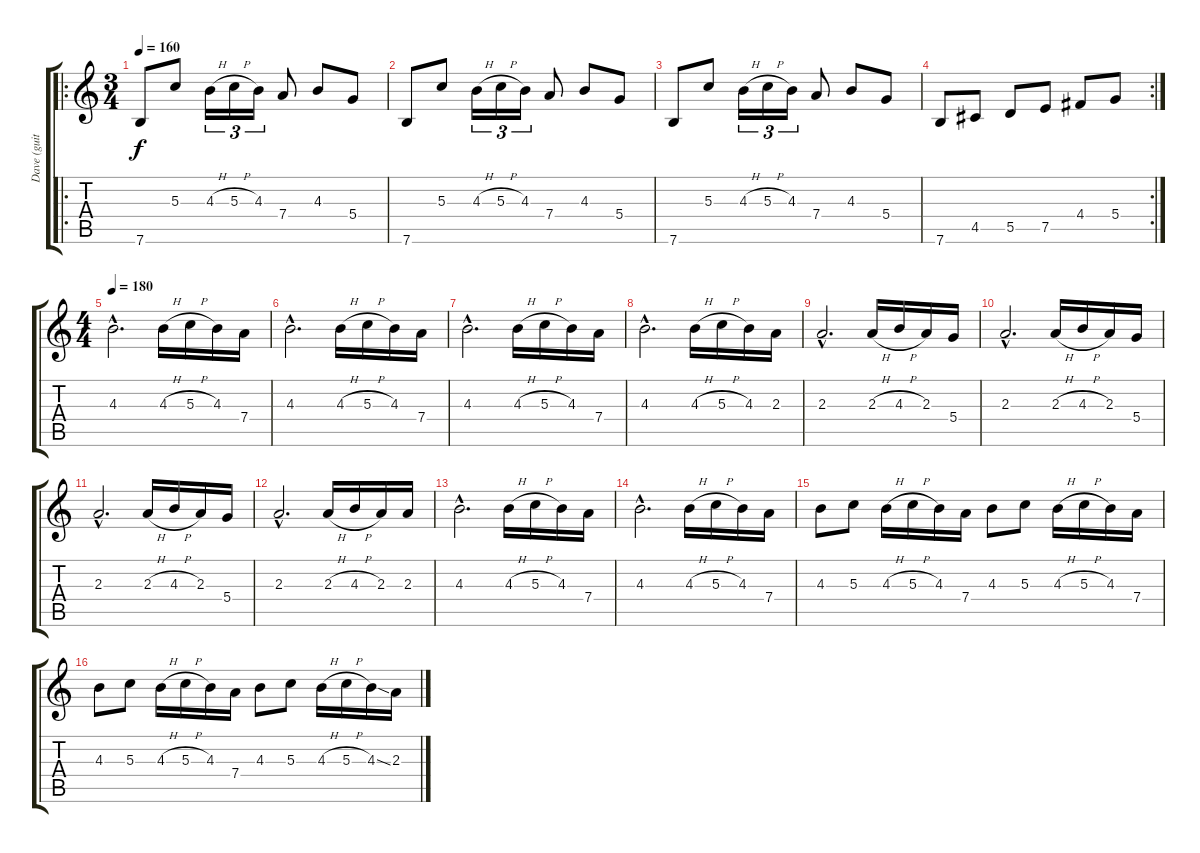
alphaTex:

\track ("Dave (guitar)" "Dave (guit") {instrument distortionguitar}
\staff {score tabs}
\tuning (E4 B3 G3 D3 A2 E2) {hide}
\ro
\ts (3 4)
\tempo 160
\clef g2
\ks c
7.6.8{dy f} 5.3.8 4.3{h}.16{tu (3 2)} 5.3{h}.16{tu (3 2)} 4.3.16{tu (3 2)} 7.4.8 4.3.8 5.4.8 |
7.6.8 5.3.8 4.3{h}.16{tu (3 2)} 5.3{h}.16{tu (3 2)} 4.3.16{tu (3 2)} 7.4.8 4.3.8 5.4.8 |
7.6.8 5.3.8 4.3{h}.16{tu (3 2)} 5.3{h}.16{tu (3 2)} 4.3.16{tu (3 2)} 7.4.8 4.3.8 5.4.8 |
\rc 2
7.6.8 4.5.8 5.5.8 7.5.8 4.4.8 5.4.8 |
\ts (4 4)
\tempo 180
4.3{hac}.2{d} 4.3{h}.16 5.3{h}.16 4.3.16 7.4.16 |
4.3{hac}.2{d} 4.3{h}.16 5.3{h}.16 4.3.16 7.4.16 |
4.3{hac}.2{d} 4.3{h}.16 5.3{h}.16 4.3.16 7.4.16 |
4.3{hac}.2{d} 4.3{h}.16 5.3{h}.16 4.3.16 2.3.16 |
2.3{hac}.2{d} 2.3{h}.16 4.3{h}.16 2.3.16 5.4.16 |
2.3{hac}.2{d} 2.3{h}.16 4.3{h}.16 2.3.16 5.4.16 |
2.3{hac}.2{d} 2.3{h}.16 4.3{h}.16 2.3.16 5.4.16 |
2.3{hac}.2{d} 2.3{h}.16 4.3{h}.16 2.3.16 2.3.16 |
4.3{hac}.2{d} 4.3{h}.16 5.3{h}.16 4.3.16 7.4.16 |
4.3{hac}.2{d} 4.3{h}.16 5.3{h}.16 4.3.16 7.4.16 |
4.3.8 5.3.8 4.3{h}.16 5.3{h}.16 4.3.16 7.4.16 4.3.8 5.3.8 4.3{h}.16 5.3{h}.16 4.3.16 7.4.16 |
4.3.8 5.3.8 4.3{h}.16 5.3{h}.16 4.3.16 7.4.16 4.3.8 5.3.8 4.3{h}.16 5.3{h}.16 4.3{ss}.16 2.3.16
